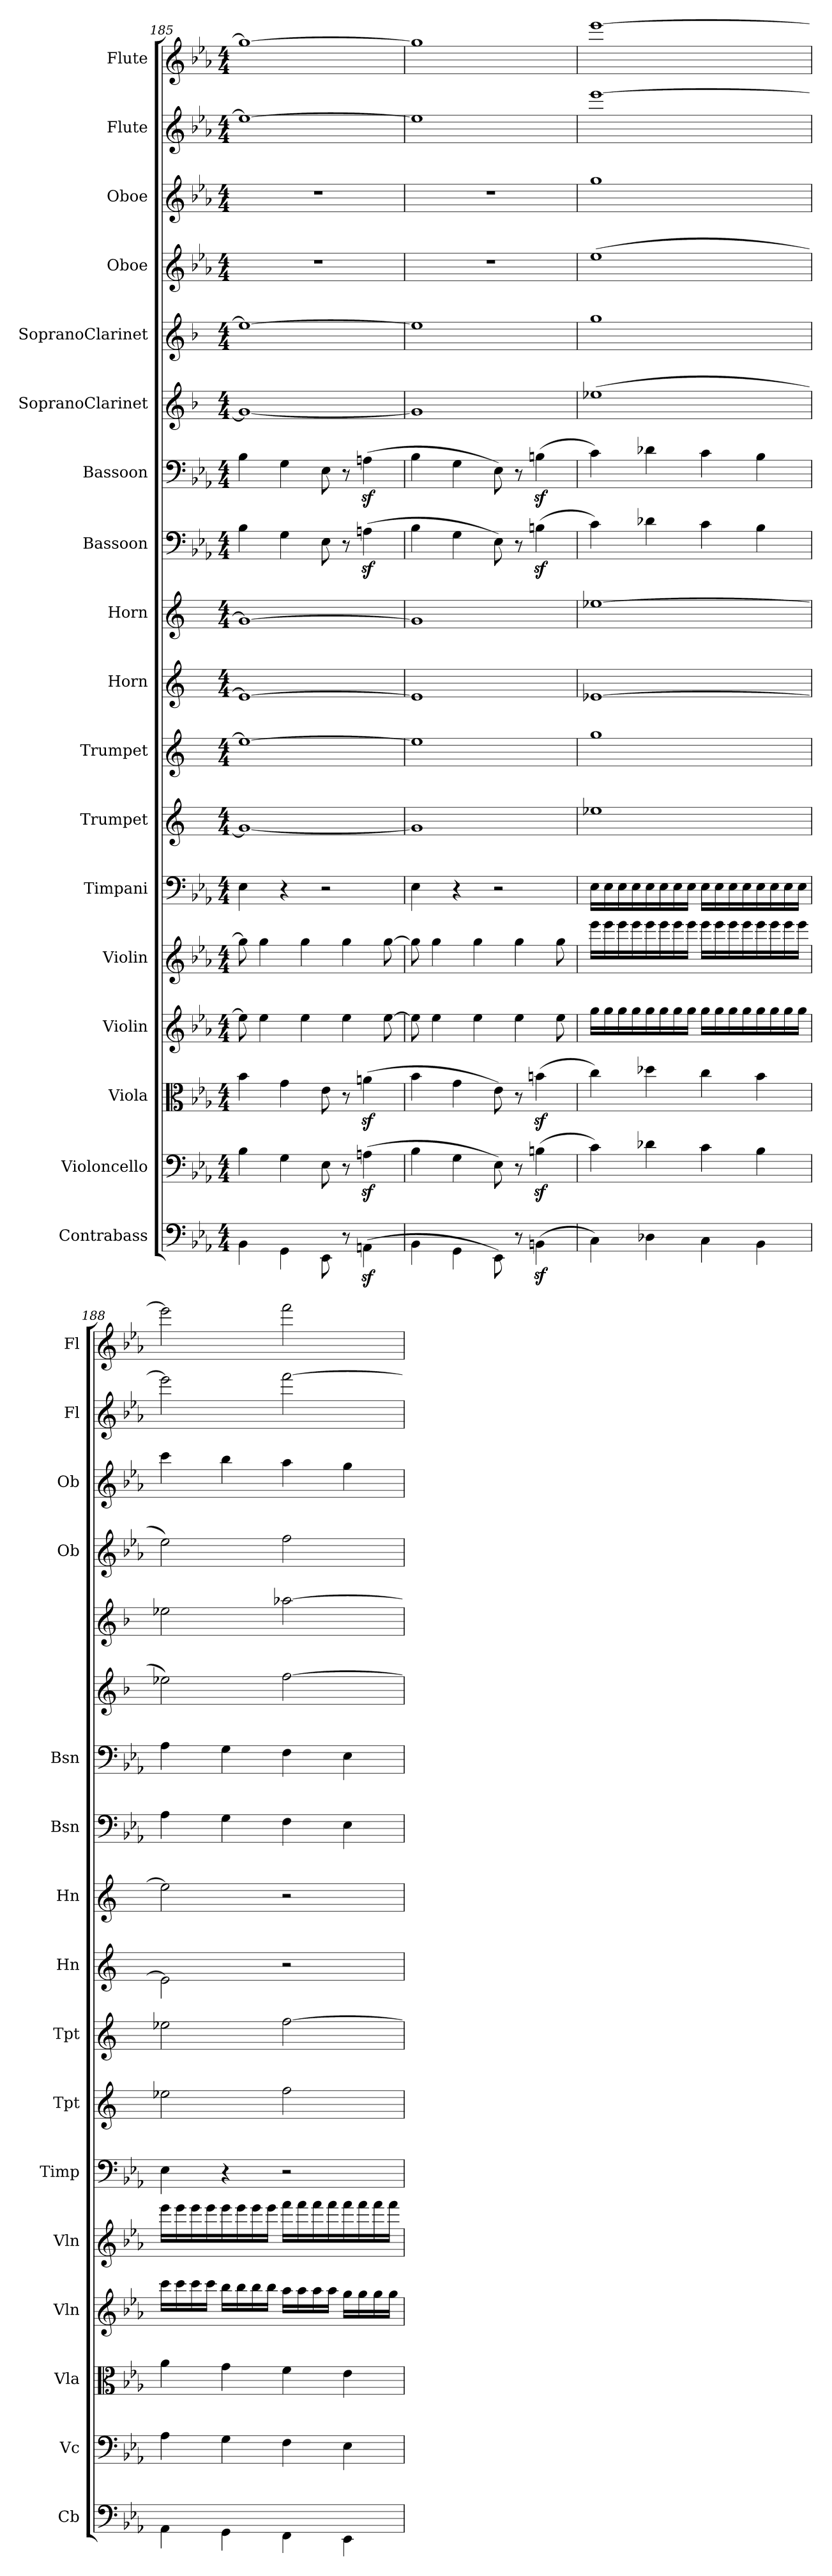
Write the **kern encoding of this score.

**kern	**kern	**kern	**kern	**kern	**kern	**kern	**kern	**kern	**kern	**kern	**kern	**kern	**kern	**kern	**kern	**kern	**kern
*part18	*part17	*part16	*part15	*part14	*part13	*part12	*part11	*part10	*part9	*part8	*part7	*part6	*part5	*part4	*part3	*part2	*part1
*staff18	*staff17	*staff16	*staff15	*staff14	*staff13	*staff12	*staff11	*staff10	*staff9	*staff8	*staff7	*staff6	*staff5	*staff4	*staff3	*staff2	*staff1
*I"Contrabass	*I"Violoncello	*I"Viola	*I"Violin	*I"Violin	*I"Timpani	*I"Trumpet	*I"Trumpet	*I"Horn	*I"Horn	*I"Bassoon	*I"Bassoon	*I"SopranoClarinet	*I"SopranoClarinet	*I"Oboe	*I"Oboe	*I"Flute	*I"Flute
*I'Cb	*I'Vc	*I'Vla	*I'Vln	*I'Vln	*I'Timp	*I'Tpt	*I'Tpt	*I'Hn	*I'Hn	*I'Bsn	*I'Bsn	*	*	*I'Ob	*I'Ob	*I'Fl	*I'Fl
*clefF4	*clefF4	*clefC3	*clefG2	*clefG2	*clefF4	*clefG2	*clefG2	*clefG2	*clefG2	*clefF4	*clefF4	*clefG2	*clefG2	*clefG2	*clefG2	*clefG2	*clefG2
*k[b-e-a-]	*k[b-e-a-]	*k[b-e-a-]	*k[b-e-a-]	*k[b-e-a-]	*k[b-e-a-]	*k[]	*k[]	*k[]	*k[]	*k[b-e-a-]	*k[b-e-a-]	*k[b-]	*k[b-]	*k[b-e-a-]	*k[b-e-a-]	*k[b-e-a-]	*k[b-e-a-]
*M4/4	*M4/4	*M4/4	*M4/4	*M4/4	*M4/4	*M4/4	*M4/4	*M4/4	*M4/4	*M4/4	*M4/4	*M4/4	*M4/4	*M4/4	*M4/4	*M4/4	*M4/4
=185	=185	=185	=185	=185	=185	=185	=185	=185	=185	=185	=185	=185	=185	=185	=185	=185	=185
4BB-\	4B-\	4b-\	8ee-\]	8gg\]	4E-\	1g/_	1ee-\_	1e-\_	1g\_	4B-\	4B-\	1g/_	1ee-\_	1r	1r	1ee-\_	1gg\_
.	.	.	4ee-\	4gg\	.	.	.	.	.	.	.	.	.	.	.	.	.
4GG\	4G\	4g\	.	.	4r	.	.	.	.	4G\	4G\	.	.	.	.	.	.
.	.	.	4ee-\	4gg\	.	.	.	.	.	.	.	.	.	.	.	.	.
8EE-\	8E-\	8e-\	.	.	2r	.	.	.	.	8E-\	8E-\	.	.	.	.	.	.
8r	8r	8r	4ee-\	4gg\	.	.	.	.	.	8r	8r	.	.	.	.	.	.
(4AAnz\	(4Anz\	(4anz\	.	.	.	.	.	.	.	(4Anz\	(4Anz\	.	.	.	.	.	.
.	.	.	[8ee-\	[8gg\	.	.	.	.	.	.	.	.	.	.	.	.	.
=186	=186	=186	=186	=186	=186	=186	=186	=186	=186	=186	=186	=186	=186	=186	=186	=186	=186
4BB-\	4B-\	4b-\	8ee-\]	8gg\]	4E-\	1g/]	1ee-\]	1e-\]	1g\]	4B-\	4B-\	1g/]	1ee-\]	1r	1r	1ee-\]	1gg\]
.	.	.	4ee-\	4gg\	.	.	.	.	.	.	.	.	.	.	.	.	.
4GG\	4G\	4g\	.	.	4r	.	.	.	.	4G\	4G\	.	.	.	.	.	.
.	.	.	4ee-\	4gg\	.	.	.	.	.	.	.	.	.	.	.	.	.
8EE-\)	8E-\)	8e-\)	.	.	2r	.	.	.	.	8E-\)	8E-\)	.	.	.	.	.	.
8r	8r	8r	4ee-\	4gg\	.	.	.	.	.	8r	8r	.	.	.	.	.	.
(4BBnz\	(4Bnz\	(4bnz\	.	.	.	.	.	.	.	(4Bnz\	(4Bnz\	.	.	.	.	.	.
.	.	.	8ee-\	8gg\	.	.	.	.	.	.	.	.	.	.	.	.	.
=187	=187	=187	=187	=187	=187	=187	=187	=187	=187	=187	=187	=187	=187	=187	=187	=187	=187
4C\)	4c\)	4cc\)	16gg\LL	16eee-\LL	16E-\LL	1ee-X\	1gg\	[1e-X\	[1ee-X\	4c\)	4c\)	(1ee-X\	1gg\	(1ee-\	1gg\	[1eee-\	[1eee-\
.	.	.	16gg\	16eee-\	16E-\	.	.	.	.	.	.	.	.	.	.	.	.
.	.	.	16gg\	16eee-\	16E-\	.	.	.	.	.	.	.	.	.	.	.	.
.	.	.	16gg\	16eee-\	16E-\	.	.	.	.	.	.	.	.	.	.	.	.
4D-X\	4d-X\	4dd-X\	16gg\	16eee-\	16E-\	.	.	.	.	4d-X\	4d-X\	.	.	.	.	.	.
.	.	.	16gg\	16eee-\	16E-\	.	.	.	.	.	.	.	.	.	.	.	.
.	.	.	16gg\	16eee-\	16E-\	.	.	.	.	.	.	.	.	.	.	.	.
.	.	.	16gg\JJ	16eee-\JJ	16E-\JJ	.	.	.	.	.	.	.	.	.	.	.	.
4C\	4c\	4cc\	16gg\LL	16eee-\LL	16E-\LL	.	.	.	.	4c\	4c\	.	.	.	.	.	.
.	.	.	16gg\	16eee-\	16E-\	.	.	.	.	.	.	.	.	.	.	.	.
.	.	.	16gg\	16eee-\	16E-\	.	.	.	.	.	.	.	.	.	.	.	.
.	.	.	16gg\	16eee-\	16E-\	.	.	.	.	.	.	.	.	.	.	.	.
4BB-\	4B-\	4b-\	16gg\	16eee-\	16E-\	.	.	.	.	4B-\	4B-\	.	.	.	.	.	.
.	.	.	16gg\	16eee-\	16E-\	.	.	.	.	.	.	.	.	.	.	.	.
.	.	.	16gg\	16eee-\	16E-\	.	.	.	.	.	.	.	.	.	.	.	.
.	.	.	16gg\JJ	16eee-\JJ	16E-\JJ	.	.	.	.	.	.	.	.	.	.	.	.
=188	=188	=188	=188	=188	=188	=188	=188	=188	=188	=188	=188	=188	=188	=188	=188	=188	=188
4AA-\	4A-\	4a-\	16ccc\LL	16eee-\LL	4E-\	2ee-X\	2ee-X\	2e-\]	2ee-\]	4A-\	4A-\	2ee-X\)	2ee-X\	2ee-\)	4ccc\	2eee-\]	2eee-\]
.	.	.	16ccc\	16eee-\	.	.	.	.	.	.	.	.	.	.	.	.	.
.	.	.	16ccc\	16eee-\	.	.	.	.	.	.	.	.	.	.	.	.	.
.	.	.	16ccc\JJ	16eee-\	.	.	.	.	.	.	.	.	.	.	.	.	.
4GG\	4G\	4g\	16bb-\LL	16eee-\	4r	.	.	.	.	4G\	4G\	.	.	.	4bb-\	.	.
.	.	.	16bb-\	16eee-\	.	.	.	.	.	.	.	.	.	.	.	.	.
.	.	.	16bb-\	16eee-\	.	.	.	.	.	.	.	.	.	.	.	.	.
.	.	.	16bb-\JJ	16eee-\JJ	.	.	.	.	.	.	.	.	.	.	.	.	.
4FF\	4F\	4f\	16aa-\LL	16fff\LL	2r	2ff\	[2ff\	2r	2r	4F\	4F\	[2ff\	[2aa-X\	2ff\	4aa-\	[2fff\	2fff\
.	.	.	16aa-\	16fff\	.	.	.	.	.	.	.	.	.	.	.	.	.
.	.	.	16aa-\	16fff\	.	.	.	.	.	.	.	.	.	.	.	.	.
.	.	.	16aa-\JJ	16fff\	.	.	.	.	.	.	.	.	.	.	.	.	.
4EE-\	4E-\	4e-\	16gg\LL	16fff\	.	.	.	.	.	4E-\	4E-\	.	.	.	4gg\	.	.
.	.	.	16gg\	16fff\	.	.	.	.	.	.	.	.	.	.	.	.	.
.	.	.	16gg\	16fff\	.	.	.	.	.	.	.	.	.	.	.	.	.
.	.	.	16gg\JJ	16fff\JJ	.	.	.	.	.	.	.	.	.	.	.	.	.
=	=	=	=	=	=	=	=	=	=	=	=	=	=	=	=	=	=
*-	*-	*-	*-	*-	*-	*-	*-	*-	*-	*-	*-	*-	*-	*-	*-	*-	*-
